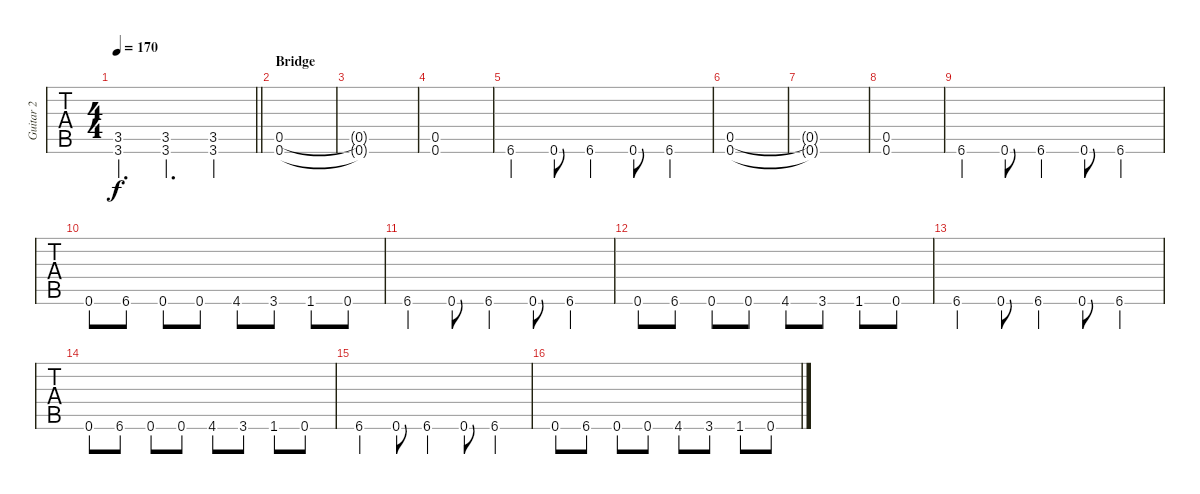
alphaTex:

\track ("Guitar 2" "Guitar 2") {instrument distortionguitar}
\staff {tabs}
\tuning (D4 A3 F3 C3 G2 C2) {hide}
\ts (4 4)
\tempo 170
\clef g2
\barLineRight lightlight
\ks c
(3.5 3.6).4{d dy f} (3.5 3.6).4{d} (3.5 3.6).4 |
\section ("" "Bridge")
(0.5 0.6).1 |
(0.5{t} 0.6{t}).1 |
(0.5 0.6).1 |
6.6.4 0.6.8 6.6.4 0.6.8 6.6.4 |
(0.5 0.6).1 |
(0.5{t} 0.6{t}).1 |
(0.5 0.6).1 |
6.6.4 0.6.8 6.6.4 0.6.8 6.6.4 |
0.6.8 6.6.8 0.6.8 0.6.8 4.6.8 3.6.8 1.6.8 0.6.8 |
6.6.4 0.6.8 6.6.4 0.6.8 6.6.4 |
0.6.8 6.6.8 0.6.8 0.6.8 4.6.8 3.6.8 1.6.8 0.6.8 |
6.6.4 0.6.8 6.6.4 0.6.8 6.6.4 |
0.6.8 6.6.8 0.6.8 0.6.8 4.6.8 3.6.8 1.6.8 0.6.8 |
6.6.4 0.6.8 6.6.4 0.6.8 6.6.4 |
0.6.8 6.6.8 0.6.8 0.6.8 4.6.8 3.6.8 1.6.8 0.6.8
